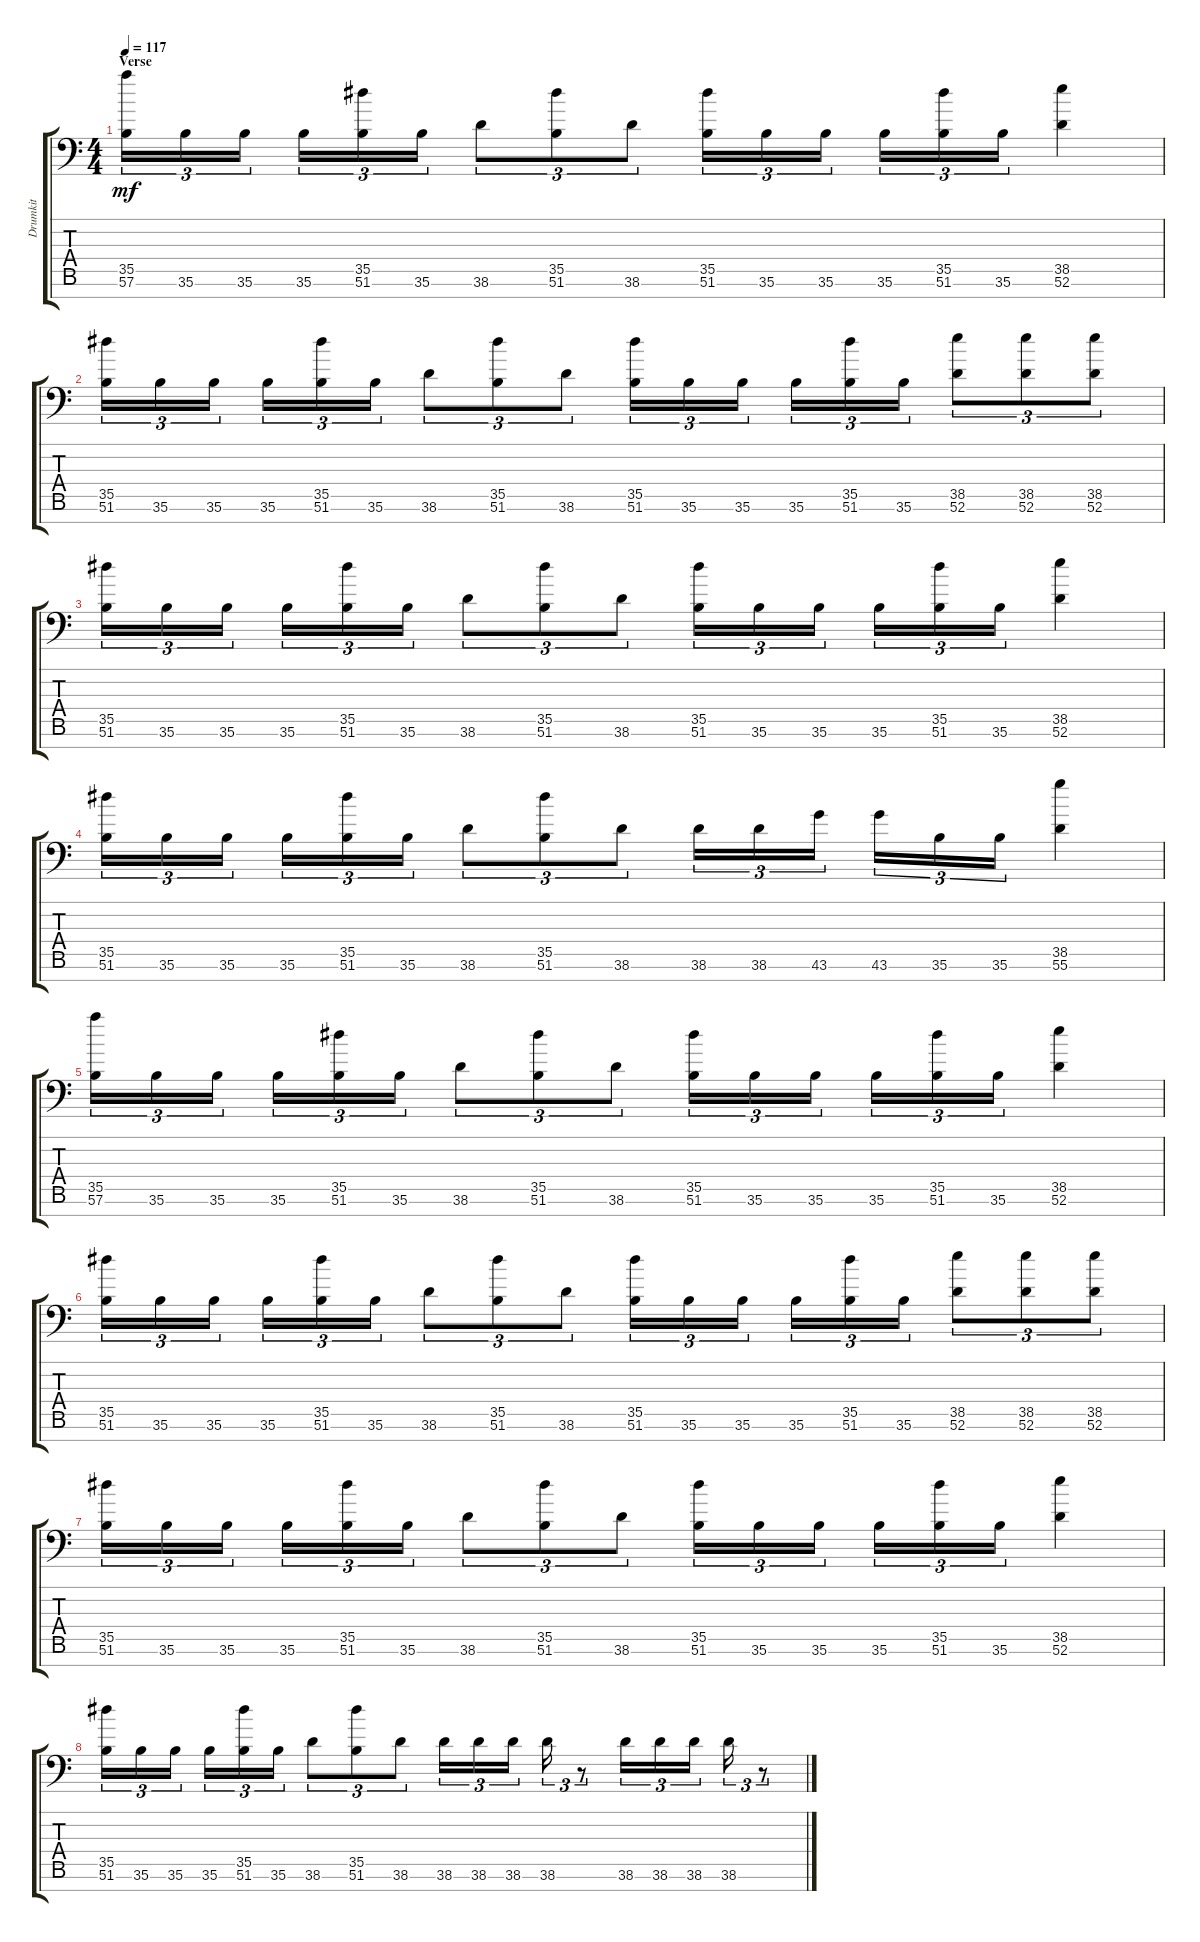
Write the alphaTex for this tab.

\track ("Drumkit" "Drumkit") {instrument acousticgrandpiano}
\staff {score tabs}
\tuning (C-1 C-1 C-1 C-1 C-1 C-1 C-1) {hide}
\ts (4 4)
\section ("" "Verse")
\tempo 117
\clef f4
\ks c
(35.5 57.6).16{tu (3 2) dy mf} 35.6.16{tu (3 2)} 35.6.16{tu (3 2)} 35.6.16{tu (3 2)} (35.5 51.6).16{tu (3 2)} 35.6.16{tu (3 2)} 38.6.8{tu (3 2)} (35.5 51.6).8{tu (3 2)} 38.6.8{tu (3 2)} (35.5 51.6).16{tu (3 2)} 35.6.16{tu (3 2)} 35.6.16{tu (3 2)} 35.6.16{tu (3 2)} (35.5 51.6).16{tu (3 2)} 35.6.16{tu (3 2)} (38.5 52.6).4 |
(35.5 51.6).16{tu (3 2)} 35.6.16{tu (3 2)} 35.6.16{tu (3 2)} 35.6.16{tu (3 2)} (35.5 51.6).16{tu (3 2)} 35.6.16{tu (3 2)} 38.6.8{tu (3 2)} (35.5 51.6).8{tu (3 2)} 38.6.8{tu (3 2)} (35.5 51.6).16{tu (3 2)} 35.6.16{tu (3 2)} 35.6.16{tu (3 2)} 35.6.16{tu (3 2)} (35.5 51.6).16{tu (3 2)} 35.6.16{tu (3 2)} (38.5 52.6).8{tu (3 2)} (38.5 52.6).8{tu (3 2)} (38.5 52.6).8{tu (3 2)} |
(35.5 51.6).16{tu (3 2)} 35.6.16{tu (3 2)} 35.6.16{tu (3 2)} 35.6.16{tu (3 2)} (35.5 51.6).16{tu (3 2)} 35.6.16{tu (3 2)} 38.6.8{tu (3 2)} (35.5 51.6).8{tu (3 2)} 38.6.8{tu (3 2)} (35.5 51.6).16{tu (3 2)} 35.6.16{tu (3 2)} 35.6.16{tu (3 2)} 35.6.16{tu (3 2)} (35.5 51.6).16{tu (3 2)} 35.6.16{tu (3 2)} (38.5 52.6).4 |
(35.5 51.6).16{tu (3 2)} 35.6.16{tu (3 2)} 35.6.16{tu (3 2)} 35.6.16{tu (3 2)} (35.5 51.6).16{tu (3 2)} 35.6.16{tu (3 2)} 38.6.8{tu (3 2)} (35.5 51.6).8{tu (3 2)} 38.6.8{tu (3 2)} 38.6.16{tu (3 2)} 38.6.16{tu (3 2)} 43.6.16{tu (3 2)} 43.6.16{tu (3 2)} 35.6.16{tu (3 2)} 35.6.16{tu (3 2)} (38.5 55.6).4 |
(35.5 57.6).16{tu (3 2)} 35.6.16{tu (3 2)} 35.6.16{tu (3 2)} 35.6.16{tu (3 2)} (35.5 51.6).16{tu (3 2)} 35.6.16{tu (3 2)} 38.6.8{tu (3 2)} (35.5 51.6).8{tu (3 2)} 38.6.8{tu (3 2)} (35.5 51.6).16{tu (3 2)} 35.6.16{tu (3 2)} 35.6.16{tu (3 2)} 35.6.16{tu (3 2)} (35.5 51.6).16{tu (3 2)} 35.6.16{tu (3 2)} (38.5 52.6).4 |
(35.5 51.6).16{tu (3 2)} 35.6.16{tu (3 2)} 35.6.16{tu (3 2)} 35.6.16{tu (3 2)} (35.5 51.6).16{tu (3 2)} 35.6.16{tu (3 2)} 38.6.8{tu (3 2)} (35.5 51.6).8{tu (3 2)} 38.6.8{tu (3 2)} (35.5 51.6).16{tu (3 2)} 35.6.16{tu (3 2)} 35.6.16{tu (3 2)} 35.6.16{tu (3 2)} (35.5 51.6).16{tu (3 2)} 35.6.16{tu (3 2)} (38.5 52.6).8{tu (3 2)} (38.5 52.6).8{tu (3 2)} (38.5 52.6).8{tu (3 2)} |
(35.5 51.6).16{tu (3 2)} 35.6.16{tu (3 2)} 35.6.16{tu (3 2)} 35.6.16{tu (3 2)} (35.5 51.6).16{tu (3 2)} 35.6.16{tu (3 2)} 38.6.8{tu (3 2)} (35.5 51.6).8{tu (3 2)} 38.6.8{tu (3 2)} (35.5 51.6).16{tu (3 2)} 35.6.16{tu (3 2)} 35.6.16{tu (3 2)} 35.6.16{tu (3 2)} (35.5 51.6).16{tu (3 2)} 35.6.16{tu (3 2)} (38.5 52.6).4 |
(35.5 51.6).16{tu (3 2)} 35.6.16{tu (3 2)} 35.6.16{tu (3 2)} 35.6.16{tu (3 2)} (35.5 51.6).16{tu (3 2)} 35.6.16{tu (3 2)} 38.6.8{tu (3 2)} (35.5 51.6).8{tu (3 2)} 38.6.8{tu (3 2)} 38.6.16{tu (3 2)} 38.6.16{tu (3 2)} 38.6.16{tu (3 2)} 38.6.16{tu (3 2)} r.8{tu (3 2)} 38.6.16{tu (3 2)} 38.6.16{tu (3 2)} 38.6.16{tu (3 2)} 38.6.16{tu (3 2)} r.8{tu (3 2)}
